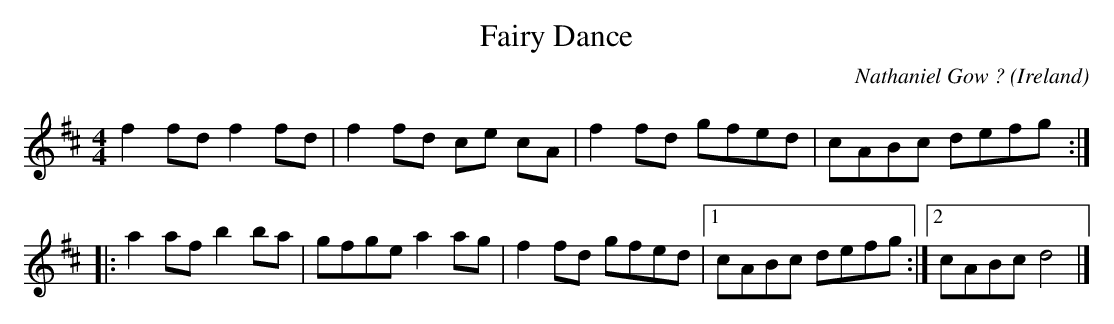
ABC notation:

X:1
T:Fairy Dance
O:Ireland
O:England
M:4/4
C:Nathaniel Gow ?
K:D
f2fd f2fd|f2fd ce cA|f2fd gfed|cABc defg:|
|:a2af b2ba|gfge a2ag|f2fd gfed\
|1 cABc defg:|2 cABc d4|]
